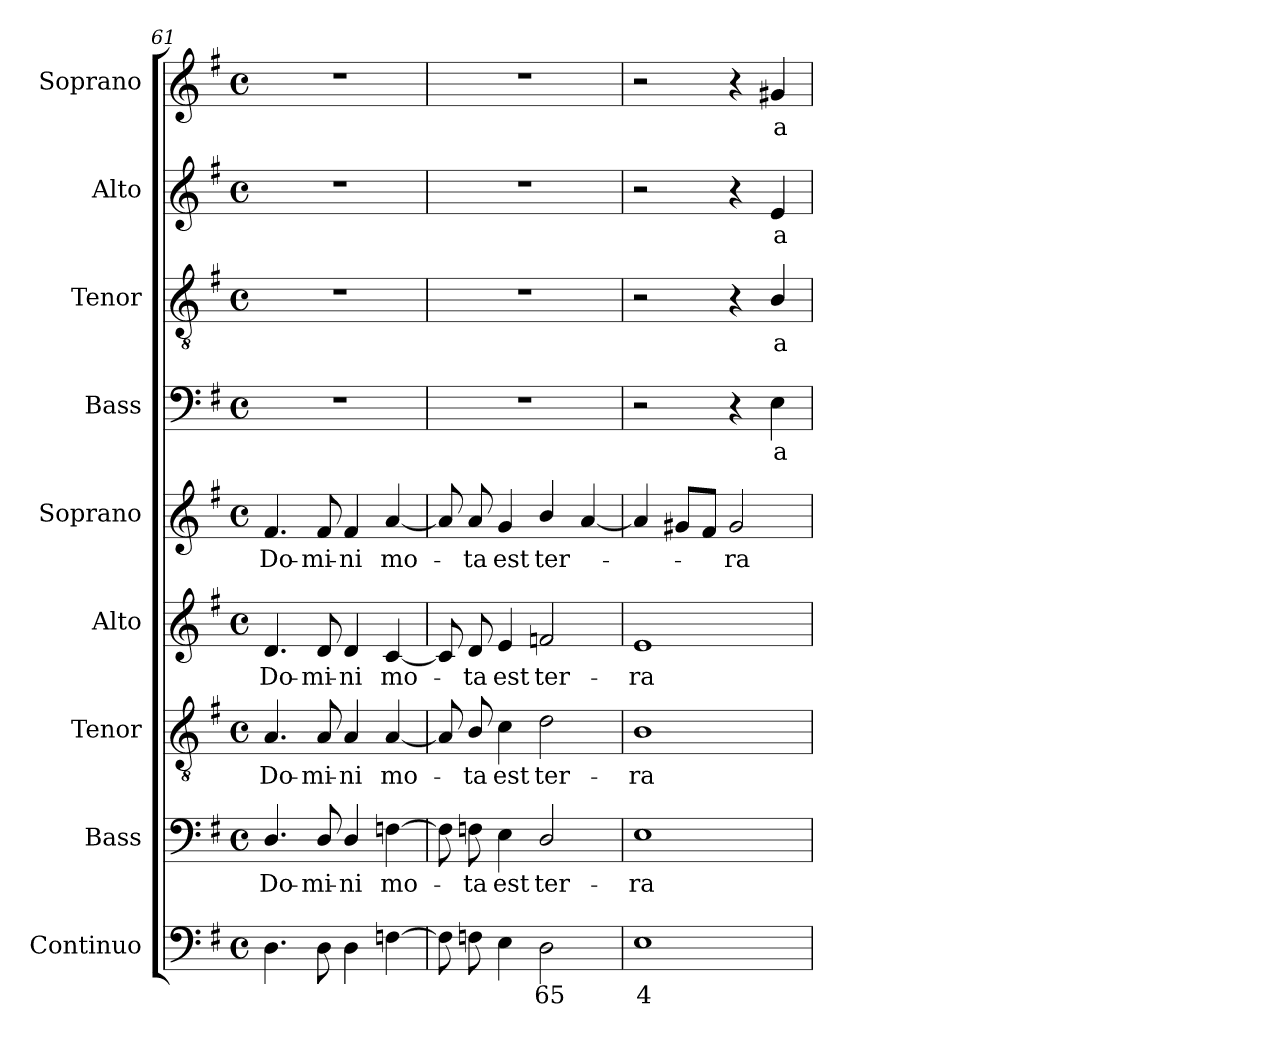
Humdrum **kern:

**kern	**text	**kern	**text	**kern	**text	**kern	**text	**kern	**text	**kern	**text	**kern	**text	**kern	**text	**kern	**text
*part9	*part9	*part8	*part8	*part7	*part7	*part6	*part6	*part5	*part5	*part4	*part4	*part3	*part3	*part2	*part2	*part1	*part1
*staff9	*staff9	*staff8	*staff8	*staff7	*staff7	*staff6	*staff6	*staff5	*staff5	*staff4	*staff4	*staff3	*staff3	*staff2	*staff2	*staff1	*staff1
*I"Continuo	*	*I"Bass	*	*I"Tenor	*	*I"Alto	*	*I"Soprano	*	*I"Bass	*	*I"Tenor	*	*I"Alto	*	*I"Soprano	*
*I'Cont.	*	*I'B.	*	*I'T.	*	*I'A.	*	*I'S.	*	*I'B.	*	*I'T.	*	*I'A.	*	*I'S.	*
*clefF4	*	*clefF4	*	*clefGv2	*	*clefG2	*	*clefG2	*	*clefF4	*	*clefGv2	*	*clefG2	*	*clefG2	*
*	*	*	*	*ITrd7c12	*	*	*	*	*	*	*	*ITrd7c12	*	*	*	*	*
*k[f#]	*	*k[f#]	*	*k[f#]	*	*k[f#]	*	*k[f#]	*	*k[f#]	*	*k[f#]	*	*k[f#]	*	*k[f#]	*
*G:	*	*G:	*	*G:	*	*G:	*	*G:	*	*G:	*	*G:	*	*G:	*	*G:	*
*M4/4	*	*M4/4	*	*M4/4	*	*M4/4	*	*M4/4	*	*M4/4	*	*M4/4	*	*M4/4	*	*M4/4	*
*met(c)	*	*met(c)	*	*met(c)	*	*met(c)	*	*met(c)	*	*met(c)	*	*met(c)	*	*met(c)	*	*met(c)	*
=61	=61	=61	=61	=61	=61	=61	=61	=61	=61	=61	=61	=61	=61	=61	=61	=61	=61
!	!	!	!LO:LY:b:color=#000000	!	!	!	!	!	!	!	!	!	!	!	!	!	!
!	!	!	!	!	!LO:LY:b:color=#000000	!	!	!	!	!	!	!	!	!	!	!	!
!	!	!	!	!	!	!	!LO:LY:b:color=#000000	!	!	!	!	!	!	!	!	!	!
!	!	!	!	!	!	!	!	!	!LO:LY:b:color=#000000	!	!	!	!	!	!	!	!
4.Di\	.	4.Di/	Do-	4.AAi/	Do-	4.di/	Do-	4.f#i/	Do-	1r	.	1r	.	1r	.	1r	.
!	!	!	!LO:LY:b:color=#000000	!	!	!	!	!	!	!	!	!	!	!	!	!	!
!	!	!	!	!	!LO:LY:b:color=#000000	!	!	!	!	!	!	!	!	!	!	!	!
!	!	!	!	!	!	!	!LO:LY:b:color=#000000	!	!	!	!	!	!	!	!	!	!
!	!	!	!	!	!	!	!	!	!LO:LY:b:color=#000000	!	!	!	!	!	!	!	!
8Di\	.	8Di/	-mi-	8AAi/	-mi-	8di/	-mi-	8f#i/	-mi-	.	.	.	.	.	.	.	.
!	!	!	!LO:LY:b:color=#000000	!	!	!	!	!	!	!	!	!	!	!	!	!	!
!	!	!	!	!	!LO:LY:b:color=#000000	!	!	!	!	!	!	!	!	!	!	!	!
!	!	!	!	!	!	!	!LO:LY:b:color=#000000	!	!	!	!	!	!	!	!	!	!
!	!	!	!	!	!	!	!	!	!LO:LY:b:color=#000000	!	!	!	!	!	!	!	!
4Di\	.	4Di/	-ni	4AAi/	-ni	4di/	-ni	4f#i/	-ni	.	.	.	.	.	.	.	.
!	!	!	!LO:LY:b:color=#000000	!	!	!	!	!	!	!	!	!	!	!	!	!	!
!	!	!	!	!	!LO:LY:b:color=#000000	!	!	!	!	!	!	!	!	!	!	!	!
!	!	!	!	!	!	!	!LO:LY:b:color=#000000	!	!	!	!	!	!	!	!	!	!
!	!	!	!	!	!	!	!	!	!LO:LY:b:color=#000000	!	!	!	!	!	!	!	!
[4Fni\	.	[4Fni\	mo-	[4AAi/	mo-	[4ci/	mo-	[4ai/	mo-	.	.	.	.	.	.	.	.
!!LO:LB:g=z
=62	=62	=62	=62	=62	=62	=62	=62	=62	=62	=62	=62	=62	=62	=62	=62	=62	=62
8Fi\]	.	8Fi\]	.	8AAi/]	.	8ci/]	.	8ai/]	.	1r	.	1r	.	1r	.	1r	.
!	!	!	!LO:LY:b:color=#000000	!	!	!	!	!	!	!	!	!	!	!	!	!	!
!	!	!	!	!	!LO:LY:b:color=#000000	!	!	!	!	!	!	!	!	!	!	!	!
!	!	!	!	!	!	!	!LO:LY:b:color=#000000	!	!	!	!	!	!	!	!	!	!
!	!	!	!	!	!	!	!	!	!LO:LY:b:color=#000000	!	!	!	!	!	!	!	!
8Fni\	.	8Fni\	-ta	8BBi/	-ta	8di/	-ta	8ai/	-ta	.	.	.	.	.	.	.	.
!	!	!	!LO:LY:b:color=#000000	!	!	!	!	!	!	!	!	!	!	!	!	!	!
!	!	!	!	!	!LO:LY:b:color=#000000	!	!	!	!	!	!	!	!	!	!	!	!
!	!	!	!	!	!	!	!LO:LY:b:color=#000000	!	!	!	!	!	!	!	!	!	!
!	!	!	!	!	!	!	!	!	!LO:LY:b:color=#000000	!	!	!	!	!	!	!	!
4Ei\	.	4Ei\	est	4Ci\	est	4ei/	est	4gi/	est	.	.	.	.	.	.	.	.
!	!LO:LY:b:color=#000000	!	!	!	!	!	!	!	!	!	!	!	!	!	!	!	!
!	!	!	!LO:LY:b:color=#000000	!	!	!	!	!	!	!	!	!	!	!	!	!	!
!	!	!	!	!	!LO:LY:b:color=#000000	!	!	!	!	!	!	!	!	!	!	!	!
!	!	!	!	!	!	!	!LO:LY:b:color=#000000	!	!	!	!	!	!	!	!	!	!
!	!	!	!	!	!	!	!	!	!LO:LY:b:color=#000000	!	!	!	!	!	!	!	!
2Di\	65	2Di/	ter-	2Di\	ter-	2fni/	ter-	4bi/	ter-	.	.	.	.	.	.	.	.
.	.	.	.	.	.	.	.	[4ai/	.	.	.	.	.	.	.	.	.
=63	=63	=63	=63	=63	=63	=63	=63	=63	=63	=63	=63	=63	=63	=63	=63	=63	=63
!	!LO:LY:b:color=#000000	!	!	!	!	!	!	!	!	!	!	!	!	!	!	!	!
!	!	!	!LO:LY:b:color=#000000	!	!	!	!	!	!	!	!	!	!	!	!	!	!
!	!	!	!	!	!LO:LY:b:color=#000000	!	!	!	!	!	!	!	!	!	!	!	!
!	!	!	!	!	!	!	!LO:LY:b:color=#000000	!	!	!	!	!	!	!	!	!	!
1Ei	4	1Ei	-ra	1BBi	-ra	1ei	-ra	4ai/]	.	2r	.	2r	.	2r	.	2r	.
.	.	.	.	.	.	.	.	8g#Xi/L	.	.	.	.	.	.	.	.	.
.	.	.	.	.	.	.	.	8f#i/J	.	.	.	.	.	.	.	.	.
!	!	!	!	!	!	!	!	!	!LO:LY:b:color=#000000	!	!	!	!	!	!	!	!
.	.	.	.	.	.	.	.	2g#i/	-ra	4r	.	4r	.	4r	.	4r	.
!	!	!	!	!	!	!	!	!	!	!	!LO:LY:b:color=#000000	!	!	!	!	!	!
!	!	!	!	!	!	!	!	!	!	!	!	!	!LO:LY:b:color=#000000	!	!	!	!
!	!	!	!	!	!	!	!	!	!	!	!	!	!	!	!LO:LY:b:color=#000000	!	!
!	!	!	!	!	!	!	!	!	!	!	!	!	!	!	!	!	!LO:LY:b:color=#000000
.	.	.	.	.	.	.	.	.	.	4Ei\	a	4BBi/	a	4ei/	a	4g#Xi/	a
=	=	=	=	=	=	=	=	=	=	=	=	=	=	=	=	=	=
*-	*-	*-	*-	*-	*-	*-	*-	*-	*-	*-	*-	*-	*-	*-	*-	*-	*-
